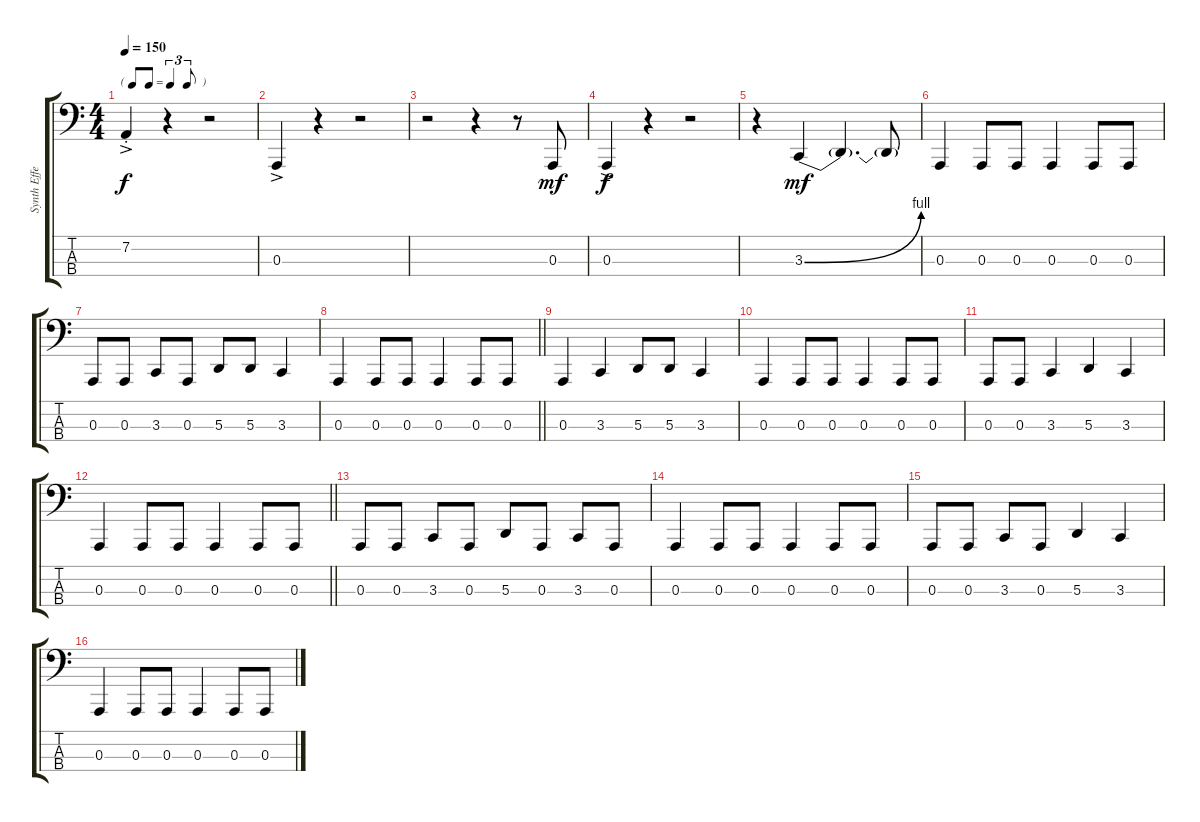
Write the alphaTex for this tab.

\track ("Synth Effect (Octave Lower)" "Synth Effe") {instrument synthbass2}
\staff {score tabs}
\tuning (G1 D1 A0 E0) {hide}
\ts (4 4)
\tf triplet8th
\tempo 150
\clef f4
\ks c
7.2{ac st}.4{dy f} r.4 r.2 |
0.3{ac}.4 r.4 r.2 |
r.2 r.4 r.8 0.3.8{dy mf} |
0.3{ac}.4{dy f} r.4 r.2 |
r.4 3.3{be (bend 0 0 60 4)}.4{dy mf} 3.3{t}.4{d} 3.3{t}.8 |
0.3.4 0.3.8 0.3.8 0.3.4 0.3.8 0.3.8 |
0.3.8 0.3.8 3.3.8 0.3.8 5.3.8 5.3.8 3.3.4 |
\barLineRight lightlight
0.3.4 0.3.8 0.3.8 0.3.4 0.3.8 0.3.8 |
0.3.4 3.3.4 5.3.8 5.3.8 3.3.4 |
0.3.4 0.3.8 0.3.8 0.3.4 0.3.8 0.3.8 |
0.3.8 0.3.8 3.3.4 5.3.4 3.3.4 |
\barLineRight lightlight
0.3.4 0.3.8 0.3.8 0.3.4 0.3.8 0.3.8 |
0.3.8 0.3.8 3.3.8 0.3.8 5.3.8 0.3.8 3.3.8 0.3.8 |
0.3.4 0.3.8 0.3.8 0.3.4 0.3.8 0.3.8 |
0.3.8 0.3.8 3.3.8 0.3.8 5.3.4 3.3.4 |
0.3.4 0.3.8 0.3.8 0.3.4 0.3.8 0.3.8
